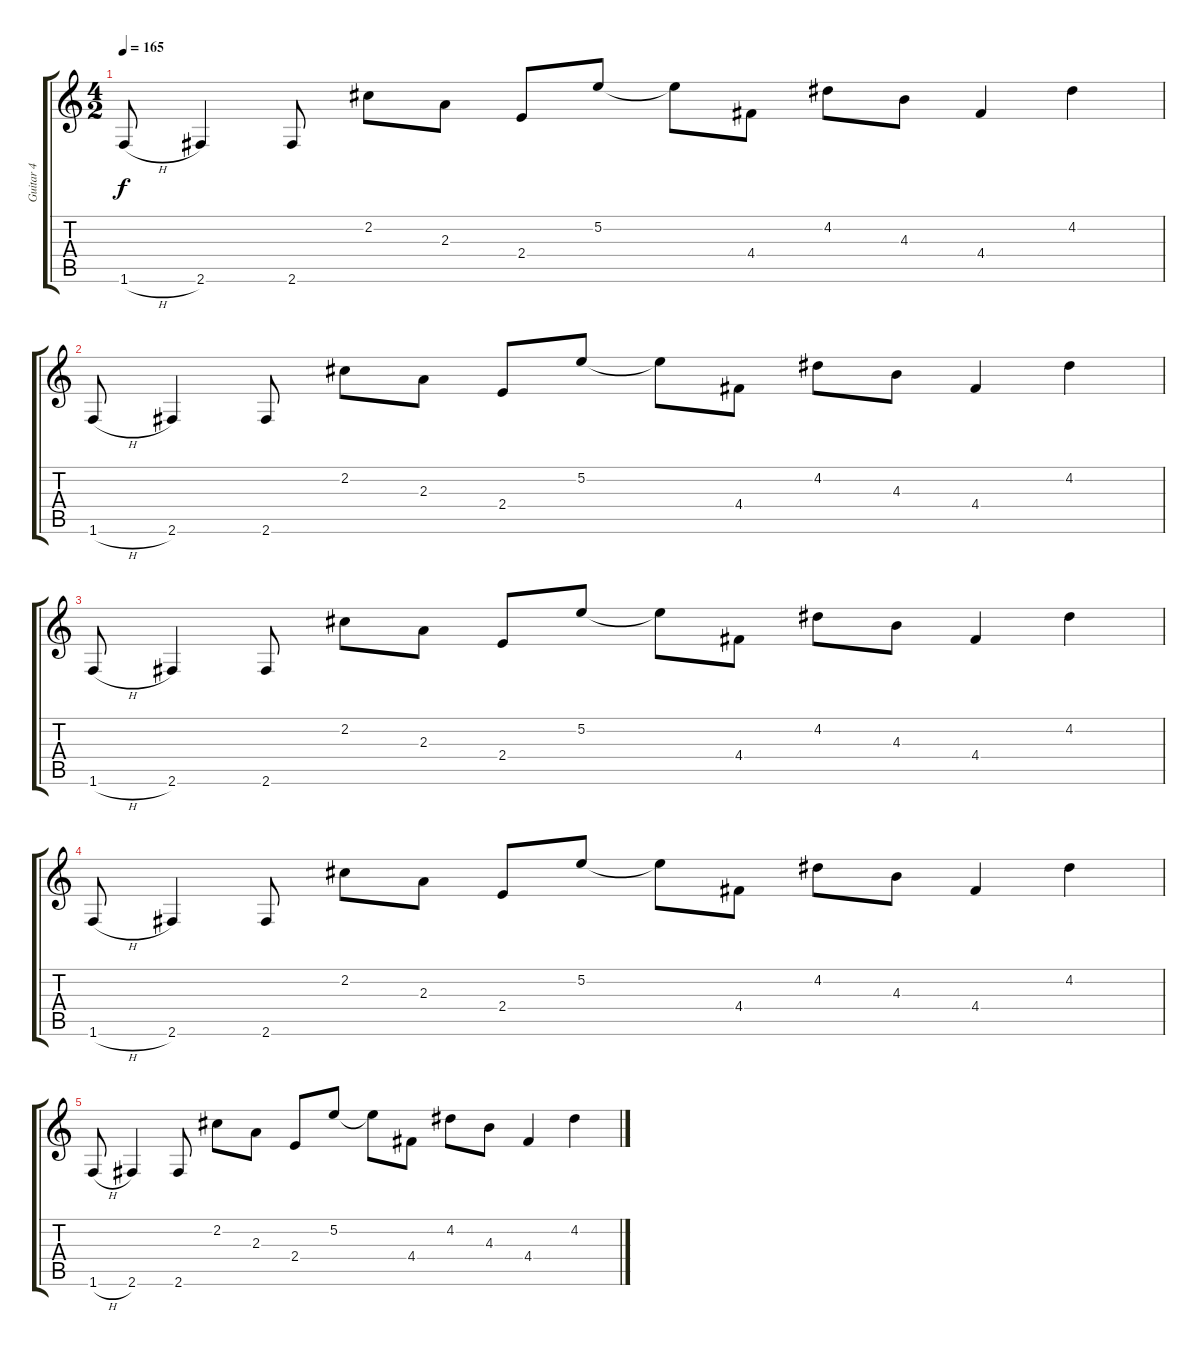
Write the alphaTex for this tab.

\track ("Guitar 4" "Guitar 4") {instrument acousticguitarsteel}
\staff {score tabs}
\tuning (E4 B3 G3 D3 A2 E2) {hide}
\ts (4 2)
\tempo 165
\clef g2
\ks c
1.6{h}.8{dy f} 2.6.4 2.6.8 2.2.8 2.3.8 2.4.8 5.2.8 5.2{t}.8 4.4.8 4.2.8 4.3.8 4.4.4 4.2.4 |
1.6{h}.8 2.6.4 2.6.8 2.2.8 2.3.8 2.4.8 5.2.8 5.2{t}.8 4.4.8 4.2.8 4.3.8 4.4.4 4.2.4 |
1.6{h}.8 2.6.4 2.6.8 2.2.8 2.3.8 2.4.8 5.2.8 5.2{t}.8 4.4.8 4.2.8 4.3.8 4.4.4 4.2.4 |
1.6{h}.8 2.6.4 2.6.8 2.2.8 2.3.8 2.4.8 5.2.8 5.2{t}.8 4.4.8 4.2.8 4.3.8 4.4.4 4.2.4 |
1.6{h}.8 2.6.4 2.6.8 2.2.8 2.3.8 2.4.8 5.2.8 5.2{t}.8 4.4.8 4.2.8 4.3.8 4.4.4 4.2.4
